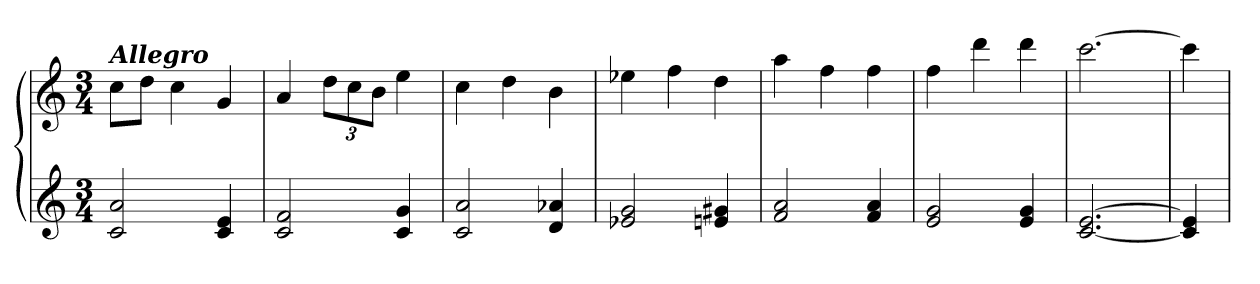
**kern	**kern
*part1	*part1
*staff2	*staff1
*clefG2	*clefG2
*k[]	*k[]
*M3/4	*M3/4
=1	=1
!	!LO:TX:a:Bi:t=Allegro
2c/ 2a/	8cc\L
.	8dd\J
.	4cc\
4c/ 4e/	4g/
=2	=2
2c/ 2f/	4a/
*	*Xbrackettup
.	12dd\L
.	12cc\
.	12b\J
4c/ 4g/	4ee\
=3	=3
2c/ 2a/	4cc\
.	4dd\
4d/ 4a-X/	4b\
=4	=4
2e-X/ 2g/	4ee-X\
.	4ff\
4en/ 4g#X/	4dd\
=5	=5
2f/ 2a/	4aa\
.	4ff\
4f/ 4a/	4ff\
=6	=6
2e/ 2g/	4ff\
.	4ddd\
4e/ 4g/	4ddd\
=7	=7
[2.c/ [2.e/	[2.ccc\
=8	=8
4c]/ 4e]/	4ccc\]
=	=
*-	*-
